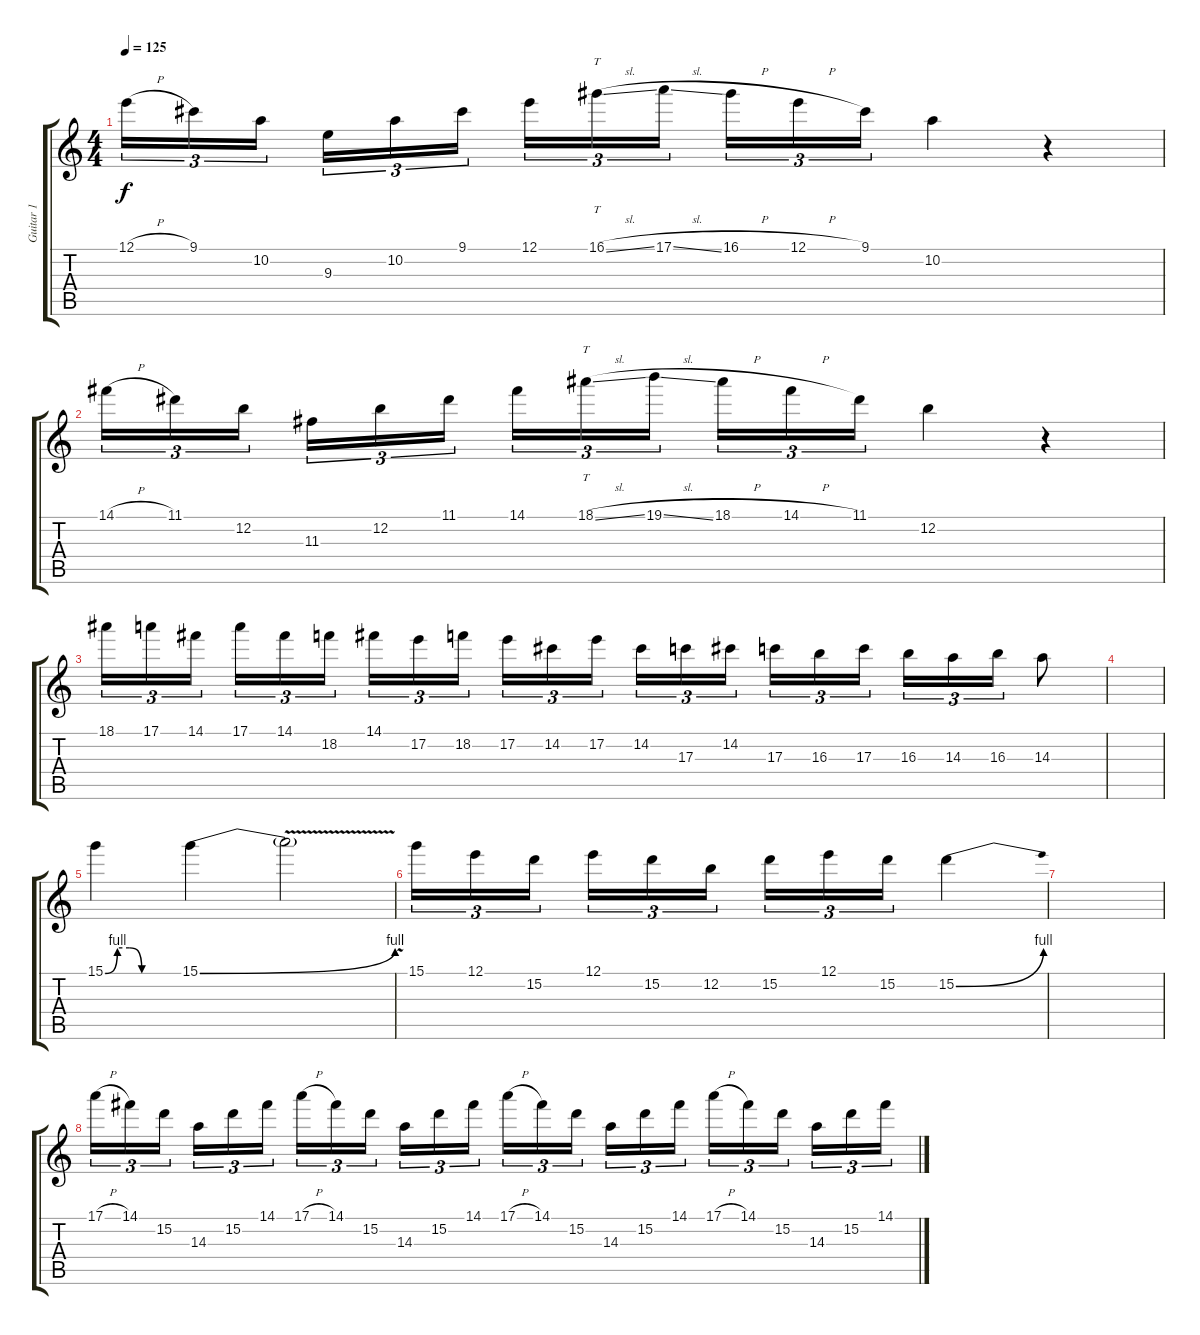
\track ("Guitar 1" "Guitar 1") {instrument distortionguitar}
\staff {score tabs}
\tuning (E4 B3 G3 D3 A2 D2) {hide}
\ts (4 4)
\tempo 125
\clef g2
\ks c
12.1{h}.16{tu (3 2) dy f} 9.1.16{tu (3 2)} 10.2.16{tu (3 2) beam splitsecondary} 9.3.16{tu (3 2)} 10.2.16{tu (3 2)} 9.1.16{tu (3 2)} 12.1.16{tu (3 2)} 16.1{sl}.16{tt tu (3 2)} 17.1{sl}.16{tu (3 2) beam splitsecondary} 16.1{h}.16{tu (3 2)} 12.1{h}.16{tu (3 2)} 9.1.16{tu (3 2)} 10.2.4 r.4 |
14.1{h}.16{tu (3 2)} 11.1.16{tu (3 2)} 12.2.16{tu (3 2) beam splitsecondary} 11.3.16{tu (3 2)} 12.2.16{tu (3 2)} 11.1.16{tu (3 2)} 14.1.16{tu (3 2)} 18.1{sl}.16{tt tu (3 2)} 19.1{sl}.16{tu (3 2) beam splitsecondary} 18.1{h}.16{tu (3 2)} 14.1{h}.16{tu (3 2)} 11.1.16{tu (3 2)} 12.2.4 r.4 |
18.1.16{tu (3 2)} 17.1.16{tu (3 2)} 14.1.16{tu (3 2) beam splitsecondary} 17.1.16{tu (3 2)} 14.1.16{tu (3 2)} 18.2.16{tu (3 2)} 14.1.16{tu (3 2)} 17.2.16{tu (3 2)} 18.2.16{tu (3 2) beam splitsecondary} 17.2.16{tu (3 2)} 14.2.16{tu (3 2)} 17.2.16{tu (3 2)} 14.2.16{tu (3 2)} 17.3.16{tu (3 2)} 14.2.16{tu (3 2) beam splitsecondary} 17.3.16{tu (3 2)} 16.3.16{tu (3 2)} 17.3.16{tu (3 2)} 16.3.16{tu (3 2)} 14.3.16{tu (3 2)} 16.3.16{tu (3 2)} 14.3.8 |
|
15.1{be (custom 0 0 10 4 20 4 30 0 60 0)}.4 15.1{be (bend 0 0 60 4)}.4 15.1{v t}.2 |
15.1.16{tu (3 2)} 12.1.16{tu (3 2)} 15.2.16{tu (3 2) beam splitsecondary} 12.1.16{tu (3 2)} 15.2.16{tu (3 2)} 12.2.16{tu (3 2)} 15.2.16{tu (3 2)} 12.1.16{tu (3 2)} 15.2.16{tu (3 2)} 15.2{be (bend 0 0 60 4)}.4 |
|
17.1{h}.16{tu (3 2)} 14.1.16{tu (3 2)} 15.2.16{tu (3 2) beam splitsecondary} 14.3.16{tu (3 2)} 15.2.16{tu (3 2)} 14.1.16{tu (3 2)} 17.1{h}.16{tu (3 2)} 14.1.16{tu (3 2)} 15.2.16{tu (3 2) beam splitsecondary} 14.3.16{tu (3 2)} 15.2.16{tu (3 2)} 14.1.16{tu (3 2)} 17.1{h}.16{tu (3 2)} 14.1.16{tu (3 2)} 15.2.16{tu (3 2) beam splitsecondary} 14.3.16{tu (3 2)} 15.2.16{tu (3 2)} 14.1.16{tu (3 2)} 17.1{h}.16{tu (3 2)} 14.1.16{tu (3 2)} 15.2.16{tu (3 2) beam splitsecondary} 14.3.16{tu (3 2)} 15.2.16{tu (3 2)} 14.1.16{tu (3 2)}
